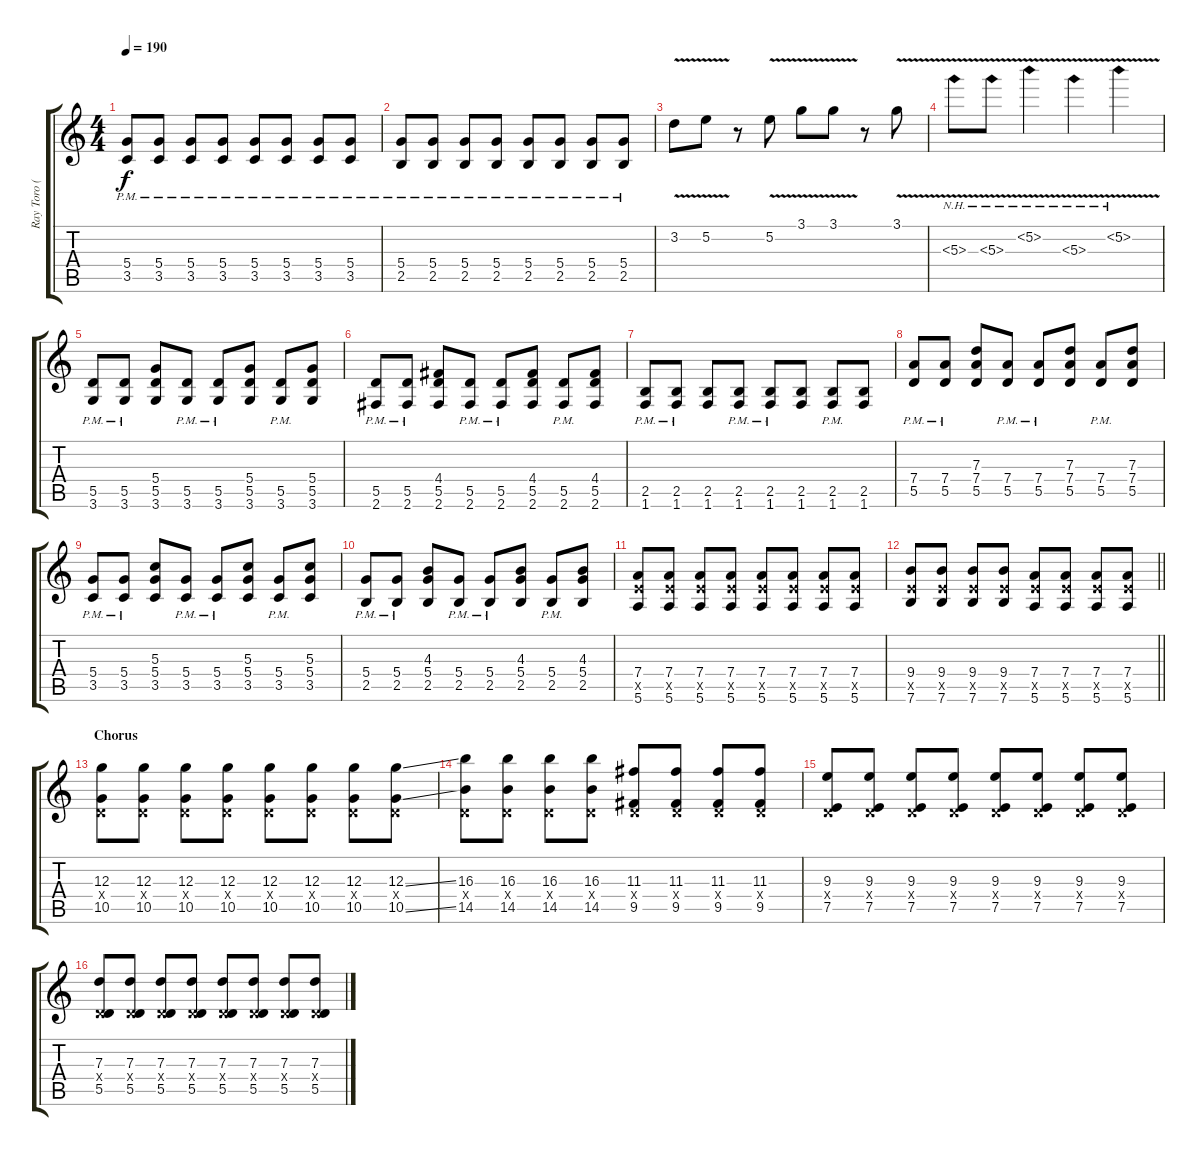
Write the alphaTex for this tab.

\track ("Ray Toro (lead guitar)" "Ray Toro (") {instrument electricguitarmuted}
\staff {score tabs}
\tuning (E4 B3 G3 D3 A2 E2) {hide}
\ts (4 4)
\tempo 190
\clef g2
\ks c
(5.4{pm} 3.5{pm}).8{dy f} (5.4{pm} 3.5{pm}).8 (5.4{pm} 3.5{pm}).8 (5.4{pm} 3.5{pm}).8 (5.4{pm} 3.5{pm}).8 (5.4{pm} 3.5{pm}).8 (5.4{pm} 3.5{pm}).8 (5.4{pm} 3.5{pm}).8 |
(5.4{pm} 2.5{pm}).8 (5.4{pm} 2.5{pm}).8 (5.4{pm} 2.5{pm}).8 (5.4{pm} 2.5{pm}).8 (5.4{pm} 2.5{pm}).8 (5.4{pm} 2.5{pm}).8 (5.4{pm} 2.5{pm}).8 (5.4{pm} 2.5{pm}).8 |
3.2{v}.8 5.2{v}.8 r.8 5.2{v}.8 3.1{v}.8 3.1{v}.8 r.8 3.1{v}.8 |
5.3{nh v}.8 5.3{nh v}.8 5.2{nh v}.4 5.3{nh v}.4 5.2{nh v}.4 |
(5.5{pm} 3.6{pm}).8 (5.5{pm} 3.6{pm}).8 (5.4 5.5 3.6).8 (5.5{pm} 3.6{pm}).8 (5.5{pm} 3.6{pm}).8 (5.4 5.5 3.6).8 (5.5{pm} 3.6{pm}).8 (5.4 5.5 3.6).8 |
(5.5{pm} 2.6{pm}).8 (5.5{pm} 2.6{pm}).8 (4.4 5.5 2.6).8 (5.5{pm} 2.6{pm}).8 (5.5{pm} 2.6{pm}).8 (4.4 5.5 2.6).8 (5.5{pm} 2.6{pm}).8 (4.4 5.5 2.6).8 |
(2.5{pm} 1.6{pm}).8 (2.5{pm} 1.6{pm}).8 (2.5 1.6).8 (2.5{pm} 1.6{pm}).8 (2.5{pm} 1.6{pm}).8 (2.5 1.6).8 (2.5{pm} 1.6{pm}).8 (2.5 1.6).8 |
(7.4{pm} 5.5{pm}).8 (7.4{pm} 5.5{pm}).8 (7.3 7.4 5.5).8 (7.4{pm} 5.5{pm}).8 (7.4{pm} 5.5{pm}).8 (7.3 7.4 5.5).8 (7.4{pm} 5.5{pm}).8 (7.3 7.4 5.5).8 |
(5.4{pm} 3.5{pm}).8 (5.4{pm} 3.5{pm}).8 (5.3 5.4 3.5).8 (5.4{pm} 3.5{pm}).8 (5.4{pm} 3.5{pm}).8 (5.3 5.4 3.5).8 (5.4{pm} 3.5{pm}).8 (5.3 5.4 3.5).8 |
(5.4{pm} 2.5{pm}).8 (5.4{pm} 2.5{pm}).8 (4.3 5.4 2.5).8 (5.4{pm} 2.5{pm}).8 (5.4{pm} 2.5{pm}).8 (4.3 5.4 2.5).8 (5.4{pm} 2.5{pm}).8 (4.3 5.4 2.5).8 |
(7.4 7.5{x} 5.6).8 (7.4 7.5{x} 5.6).8 (7.4 7.5{x} 5.6).8 (7.4 7.5{x} 5.6).8 (7.4 7.5{x} 5.6).8 (7.4 7.5{x} 5.6).8 (7.4 7.5{x} 5.6).8 (7.4 7.5{x} 5.6).8 |
\barLineRight lightlight
(9.4 7.5{x} 7.6).8 (9.4 7.5{x} 7.6).8 (9.4 7.5{x} 7.6).8 (9.4 7.5{x} 7.6).8 (7.4 7.5{x} 5.6).8 (7.4 7.5{x} 5.6).8 (7.4 7.5{x} 5.6).8 (7.4 7.5{x} 5.6).8 |
\section ("" "Chorus")
(12.3 0.4{x} 10.5).8 (12.3 0.4{x} 10.5).8 (12.3 0.4{x} 10.5).8 (12.3 0.4{x} 10.5).8 (12.3 0.4{x} 10.5).8 (12.3 0.4{x} 10.5).8 (12.3 0.4{x} 10.5).8 (12.3{ss} 0.4{x} 10.5{ss}).8 |
(16.3 0.4{x} 14.5).8 (16.3 0.4{x} 14.5).8 (16.3 0.4{x} 14.5).8 (16.3 0.4{x} 14.5).8 (11.3 0.4{x} 9.5).8 (11.3 0.4{x} 9.5).8 (11.3 0.4{x} 9.5).8 (11.3 0.4{x} 9.5).8 |
(9.3 0.4{x} 7.5).8 (9.3 0.4{x} 7.5).8 (9.3 0.4{x} 7.5).8 (9.3 0.4{x} 7.5).8 (9.3 0.4{x} 7.5).8 (9.3 0.4{x} 7.5).8 (9.3 0.4{x} 7.5).8 (9.3 0.4{x} 7.5).8 |
(7.3 0.4{x} 5.5).8 (7.3 0.4{x} 5.5).8 (7.3 0.4{x} 5.5).8 (7.3 0.4{x} 5.5).8 (7.3 0.4{x} 5.5).8 (7.3 0.4{x} 5.5).8 (7.3 0.4{x} 5.5).8 (7.3 0.4{x} 5.5).8
